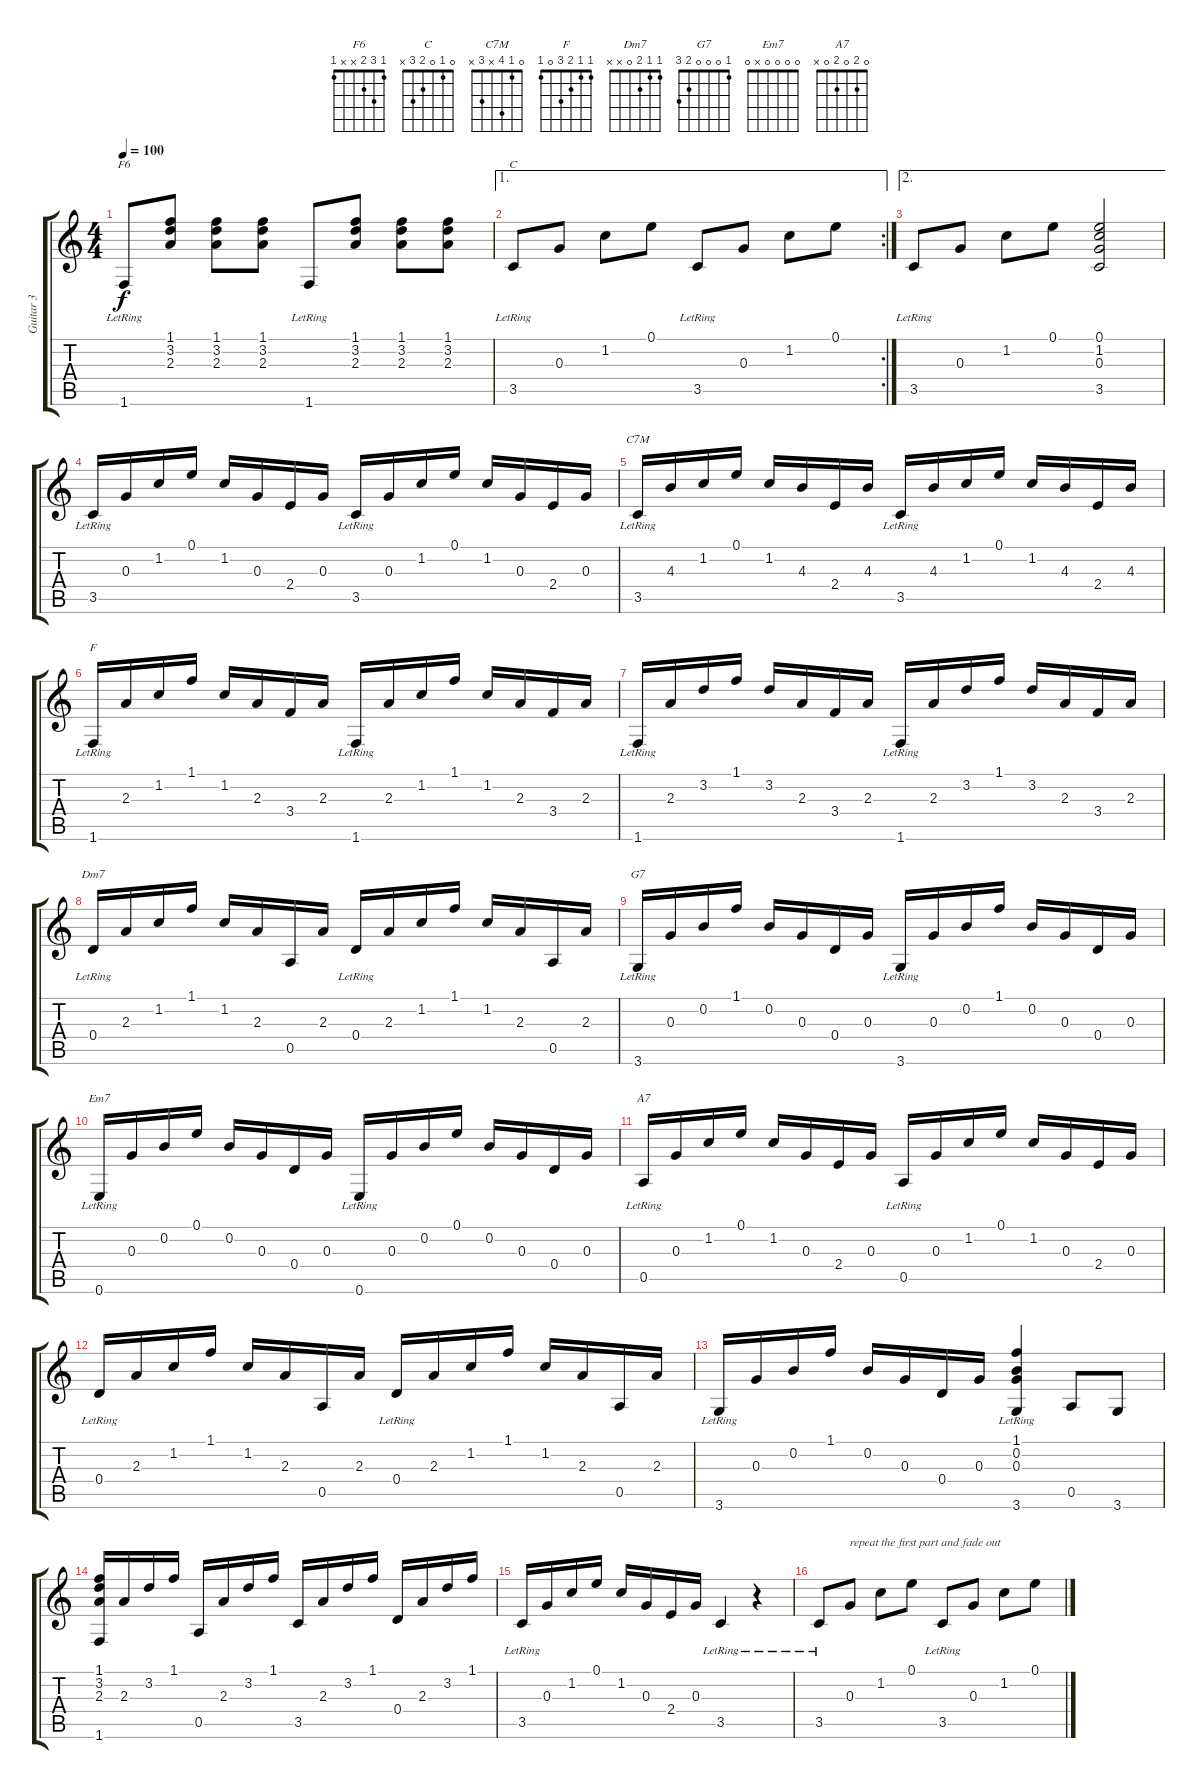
\track ("Guitar 3" "Guitar 3") {instrument acousticguitarnylon}
\staff {score tabs}
\tuning (E4 B3 G3 D3 A2 E2) {hide}
\chord ("F6" 1 3 2 x x 1)
\chord ("C" 0 1 0 2 3 x)
\chord ("C7M" 0 1 4 x 3 x)
\chord ("F" 1 1 2 3 0 1)
\chord ("Dm7" 1 1 2 0 x x)
\chord ("G7" 1 0 0 0 2 3)
\chord ("Em7" 0 0 0 0 x 0)
\chord ("A7" 0 2 0 2 0 x)
\ts (4 4)
\tempo 100
\clef g2
\ks c
1.6{lr}.8{ch "F6" dy f} (1.1 3.2 2.3).8 (1.1 3.2 2.3).8 (1.1 3.2 2.3).8 1.6{lr}.8 (1.1 3.2 2.3).8 (1.1 3.2 2.3).8 (1.1 3.2 2.3).8 |
\ae 1
\rc 2
3.5{lr}.8{ch "C"} 0.3.8 1.2.8 0.1.8 3.5{lr}.8 0.3.8 1.2.8 0.1.8 |
\ae 2
3.5{lr}.8 0.3.8 1.2.8 0.1.8 (0.1 1.2 0.3 3.5).2 |
3.5{lr}.16 0.3.16 1.2.16 0.1.16 1.2.16 0.3.16 2.4.16 0.3.16 3.5{lr}.16 0.3.16 1.2.16 0.1.16 1.2.16 0.3.16 2.4.16 0.3.16 |
3.5{lr}.16{ch "C7M"} 4.3.16 1.2.16 0.1.16 1.2.16 4.3.16 2.4.16 4.3.16 3.5{lr}.16 4.3.16 1.2.16 0.1.16 1.2.16 4.3.16 2.4.16 4.3.16 |
1.6{lr}.16{ch "F"} 2.3.16 1.2.16 1.1.16 1.2.16 2.3.16 3.4.16 2.3.16 1.6{lr}.16 2.3.16 1.2.16 1.1.16 1.2.16 2.3.16 3.4.16 2.3.16 |
1.6{lr}.16 2.3.16 3.2.16 1.1.16 3.2.16 2.3.16 3.4.16 2.3.16 1.6{lr}.16 2.3.16 3.2.16 1.1.16 3.2.16 2.3.16 3.4.16 2.3.16 |
0.4{lr}.16{ch "Dm7"} 2.3.16 1.2.16 1.1.16 1.2.16 2.3.16 0.5.16 2.3.16 0.4{lr}.16 2.3.16 1.2.16 1.1.16 1.2.16 2.3.16 0.5.16 2.3.16 |
3.6{lr}.16{ch "G7"} 0.3.16 0.2.16 1.1.16 0.2.16 0.3.16 0.4.16 0.3.16 3.6{lr}.16 0.3.16 0.2.16 1.1.16 0.2.16 0.3.16 0.4.16 0.3.16 |
0.6{lr}.16{ch "Em7"} 0.3.16 0.2.16 0.1.16 0.2.16 0.3.16 0.4.16 0.3.16 0.6{lr}.16 0.3.16 0.2.16 0.1.16 0.2.16 0.3.16 0.4.16 0.3.16 |
0.5{lr}.16{ch "A7"} 0.3.16 1.2.16 0.1.16 1.2.16 0.3.16 2.4.16 0.3.16 0.5{lr}.16 0.3.16 1.2.16 0.1.16 1.2.16 0.3.16 2.4.16 0.3.16 |
0.4{lr}.16 2.3.16 1.2.16 1.1.16 1.2.16 2.3.16 0.5.16 2.3.16 0.4{lr}.16 2.3.16 1.2.16 1.1.16 1.2.16 2.3.16 0.5.16 2.3.16 |
3.6{lr}.16 0.3.16 0.2.16 1.1.16 0.2.16 0.3.16 0.4.16 0.3.16 (1.1{lr} 0.2{lr} 0.3{lr} 3.6).4 0.5.8 3.6.8 |
(1.1 3.2 2.3 1.6).16 2.3.16 3.2.16 1.1.16 0.5.16 2.3.16 3.2.16 1.1.16 3.5.16 2.3.16 3.2.16 1.1.16 0.4.16 2.3.16 3.2.16 1.1.16 |
3.5{lr}.16 0.3.16 1.2.16 0.1.16 1.2.16 0.3.16 2.4.16 0.3.16 3.5{lr}.4 r.4 |
3.5{lr}.8 0.3.8{txt "repeat the first part and fade out"} 1.2.8 0.1.8 3.5{lr}.8 0.3.8 1.2.8 0.1.8
